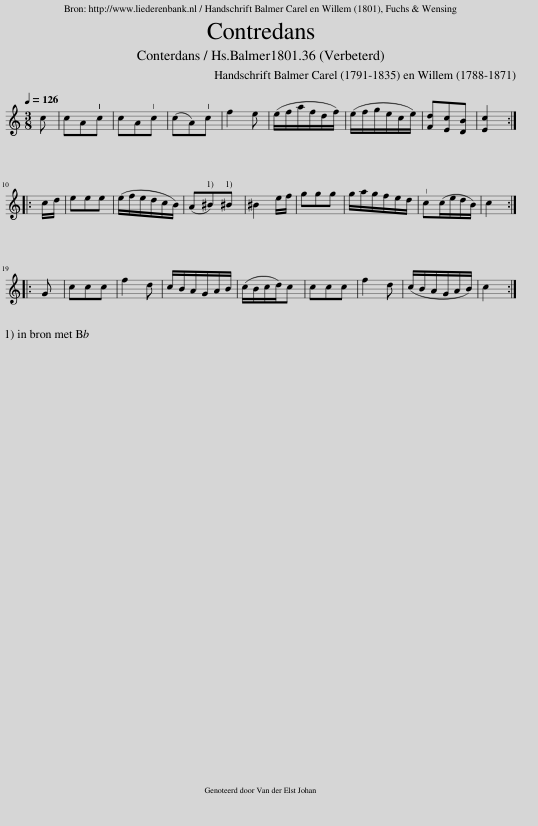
X:1
L:1/8
Q:1/4=126
M:3/8
I:linebreak $
K:C
V:1 treble
V:1
 c | cA!wedge!c | cA!wedge!c | (cA)!wedge!c | f2 e | %5
 (e/f/a/f/d/f/) | (e/f/g/e/c/e/) | [Fd][Ec][DB] | [Ec]2 ::$ c/d/ | %10
 eee | (e/f/e/d/c/B/) | (A^B)^B | ^B2 e/f/ | ggg | %15
 g/a/g/f/e/d/ | !wedge!c(c/e/d/B/) | c2 ::$ G | ccc | %20
 f2 d | c/B/A/G/A/B/ | (c/B/c/d/)c | ccc | f2 d | %25
 (c/B/A/G/A/B/) | c2 :| %27
